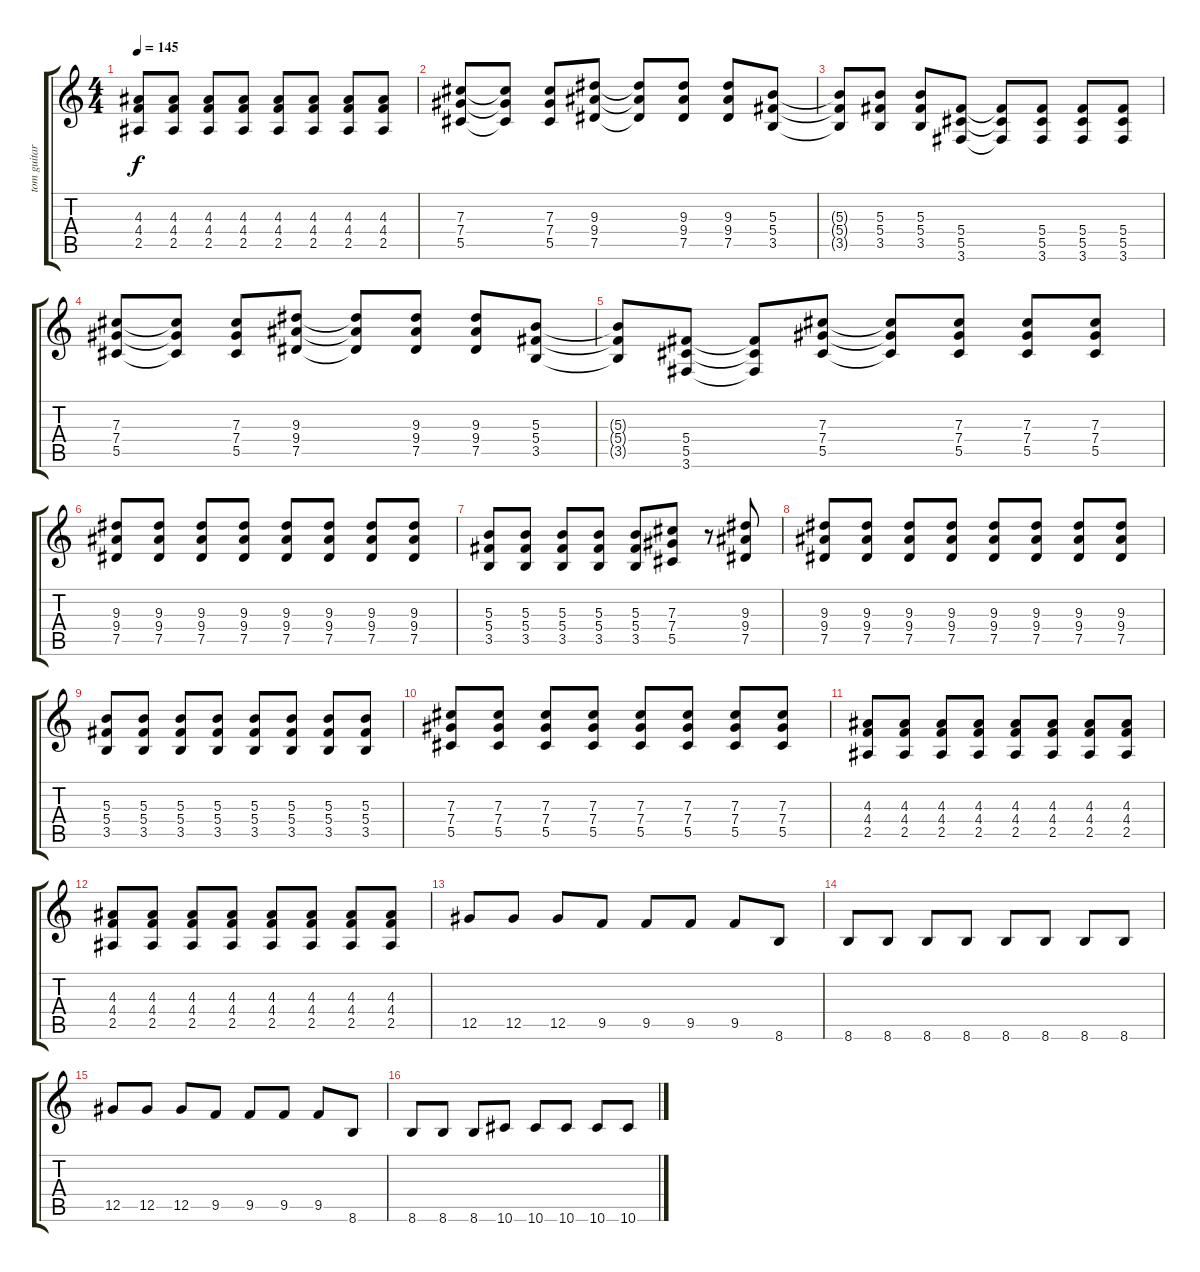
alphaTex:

\track ("tom guitar" "tom guitar") {instrument overdrivenguitar}
\staff {score tabs}
\tuning (Eb4 Bb3 Gb3 Db3 Ab2 Eb2) {hide}
\ts (4 4)
\tempo 145
\clef g2
\ks c
(4.3 4.4 2.5).8{dy f} (4.3 4.4 2.5).8 (4.3 4.4 2.5).8 (4.3 4.4 2.5).8 (4.3 4.4 2.5).8 (4.3 4.4 2.5).8 (4.3 4.4 2.5).8 (4.3 4.4 2.5).8 |
(7.3 7.4 5.5).8 (7.3{t} 7.4{t} 5.5{t}).8 (7.3 7.4 5.5).8 (9.3 9.4 7.5).8 (9.3{t} 9.4{t} 7.5{t}).8 (9.3 9.4 7.5).8 (9.3 9.4 7.5).8 (5.3 5.4 3.5).8 |
(5.3{t} 5.4{t} 3.5{t}).8 (5.3 5.4 3.5).8 (5.3 5.4 3.5).8 (5.4 5.5 3.6).8 (5.4{t} 5.5{t} 3.6{t}).8 (5.4 5.5 3.6).8 (5.4 5.5 3.6).8 (5.4 5.5 3.6).8 |
(7.3 7.4 5.5).8 (7.3{t} 7.4{t} 5.5{t}).8 (7.3 7.4 5.5).8 (9.3 9.4 7.5).8 (9.3{t} 9.4{t} 7.5{t}).8 (9.3 9.4 7.5).8 (9.3 9.4 7.5).8 (5.3 5.4 3.5).8 |
(5.3{t} 5.4{t} 3.5{t}).8 (5.4 5.5 3.6).8 (5.4{t} 5.5{t} 3.6{t}).8 (7.3 7.4 5.5).8 (7.3{t} 7.4{t} 5.5{t}).8 (7.3 7.4 5.5).8 (7.3 7.4 5.5).8 (7.3 7.4 5.5).8 |
(9.3 9.4 7.5).8 (9.3 9.4 7.5).8 (9.3 9.4 7.5).8 (9.3 9.4 7.5).8 (9.3 9.4 7.5).8 (9.3 9.4 7.5).8 (9.3 9.4 7.5).8 (9.3 9.4 7.5).8 |
(5.3 5.4 3.5).8 (5.3 5.4 3.5).8 (5.3 5.4 3.5).8 (5.3 5.4 3.5).8 (5.3 5.4 3.5).8 (7.3 7.4 5.5).8 r.8 (9.3 9.4 7.5).8 |
(9.3 9.4 7.5).8 (9.3 9.4 7.5).8 (9.3 9.4 7.5).8 (9.3 9.4 7.5).8 (9.3 9.4 7.5).8 (9.3 9.4 7.5).8 (9.3 9.4 7.5).8 (9.3 9.4 7.5).8 |
(5.3 5.4 3.5).8 (5.3 5.4 3.5).8 (5.3 5.4 3.5).8 (5.3 5.4 3.5).8 (5.3 5.4 3.5).8 (5.3 5.4 3.5).8 (5.3 5.4 3.5).8 (5.3 5.4 3.5).8 |
(7.3 7.4 5.5).8 (7.3 7.4 5.5).8 (7.3 7.4 5.5).8 (7.3 7.4 5.5).8 (7.3 7.4 5.5).8 (7.3 7.4 5.5).8 (7.3 7.4 5.5).8 (7.3 7.4 5.5).8 |
(4.3 4.4 2.5).8 (4.3 4.4 2.5).8 (4.3 4.4 2.5).8 (4.3 4.4 2.5).8 (4.3 4.4 2.5).8 (4.3 4.4 2.5).8 (4.3 4.4 2.5).8 (4.3 4.4 2.5).8 |
(4.3 4.4 2.5).8 (4.3 4.4 2.5).8 (4.3 4.4 2.5).8 (4.3 4.4 2.5).8 (4.3 4.4 2.5).8 (4.3 4.4 2.5).8 (4.3 4.4 2.5).8 (4.3 4.4 2.5).8 |
12.5.8 12.5.8 12.5.8 9.5.8 9.5.8 9.5.8 9.5.8 8.6.8 |
8.6.8 8.6.8 8.6.8 8.6.8 8.6.8 8.6.8 8.6.8 8.6.8 |
12.5.8 12.5.8 12.5.8 9.5.8 9.5.8 9.5.8 9.5.8 8.6.8 |
8.6.8 8.6.8 8.6.8 10.6.8 10.6.8 10.6.8 10.6.8 10.6.8
